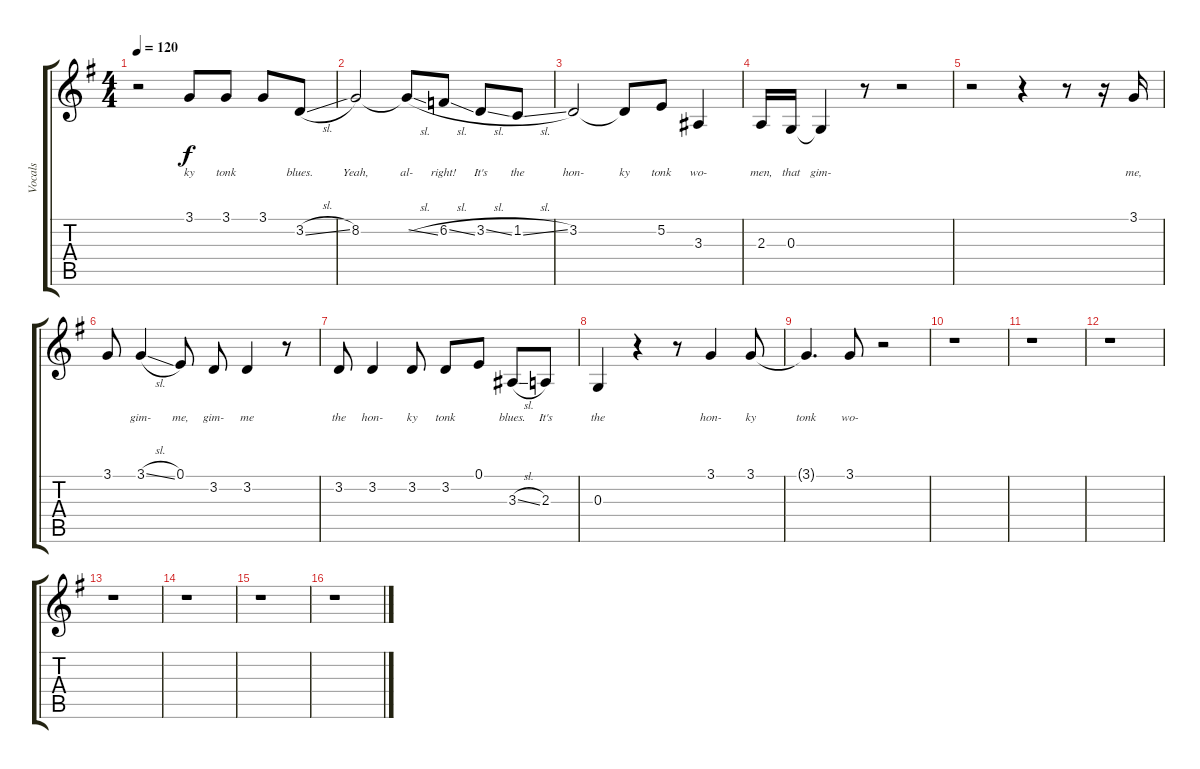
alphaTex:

\track ("Vocals" "Vocals") {instrument trumpet}
\staff {score tabs}
\tuning (E4 B3 G3 D3 A2 E2) {hide}
\ts (4 4)
\tempo 120
\clef g2
\ks g
r.2{dy f} 3.1.8{lyrics (0 "ky") lyrics (1 "") lyrics (2 "") lyrics (3 "") lyrics (4 "")} 3.1.8{lyrics (0 "tonk") lyrics (1 "") lyrics (2 "") lyrics (3 "") lyrics (4 "")} 3.1.8{lyrics (0 "") lyrics (1 "") lyrics (2 "") lyrics (3 "") lyrics (4 "")} 3.2{sl}.8{lyrics (0 "blues.") lyrics (1 "") lyrics (2 "") lyrics (3 "") lyrics (4 "")} |
8.2.2{lyrics (0 "Yeah,") lyrics (1 "") lyrics (2 "") lyrics (3 "") lyrics (4 "")} 8.2{sl t}.8{lyrics (0 "al-") lyrics (1 "") lyrics (2 "") lyrics (3 "") lyrics (4 "")} 6.2{sl}.8{lyrics (0 "right!") lyrics (1 "") lyrics (2 "") lyrics (3 "") lyrics (4 "")} 3.2{sl}.8{lyrics (0 "It's") lyrics (1 "") lyrics (2 "") lyrics (3 "") lyrics (4 "")} 1.2{sl}.8{lyrics (0 "the") lyrics (1 "") lyrics (2 "") lyrics (3 "") lyrics (4 "")} |
3.2.2{lyrics (0 "hon-") lyrics (1 "") lyrics (2 "") lyrics (3 "") lyrics (4 "")} 3.2{t}.8{lyrics (0 "ky") lyrics (1 "") lyrics (2 "") lyrics (3 "") lyrics (4 "")} 5.2.8{lyrics (0 "tonk") lyrics (1 "") lyrics (2 "") lyrics (3 "") lyrics (4 "")} 3.3.4{lyrics (0 "wo-") lyrics (1 "") lyrics (2 "") lyrics (3 "") lyrics (4 "")} |
2.3.16{lyrics (0 "men,") lyrics (1 "") lyrics (2 "") lyrics (3 "") lyrics (4 "")} 0.3.16{lyrics (0 "that") lyrics (1 "") lyrics (2 "") lyrics (3 "") lyrics (4 "")} 0.3{t}.4{lyrics (0 "gim-") lyrics (1 "") lyrics (2 "") lyrics (3 "") lyrics (4 "")} r.8 r.2 |
r.2 r.4 r.8 r.16 3.1.16{lyrics (0 "me,") lyrics (1 "") lyrics (2 "") lyrics (3 "") lyrics (4 "")} |
3.1.8{lyrics (0 "") lyrics (1 "") lyrics (2 "") lyrics (3 "") lyrics (4 "")} 3.1{sl}.4{lyrics (0 "gim-") lyrics (1 "") lyrics (2 "") lyrics (3 "") lyrics (4 "")} 0.1.8{lyrics (0 "me,") lyrics (1 "") lyrics (2 "") lyrics (3 "") lyrics (4 "")} 3.2.8{lyrics (0 "gim-") lyrics (1 "") lyrics (2 "") lyrics (3 "") lyrics (4 "")} 3.2.4{lyrics (0 "me") lyrics (1 "") lyrics (2 "") lyrics (3 "") lyrics (4 "")} r.8 |
3.2.8{lyrics (0 "the") lyrics (1 "") lyrics (2 "") lyrics (3 "") lyrics (4 "")} 3.2.4{lyrics (0 "hon-") lyrics (1 "") lyrics (2 "") lyrics (3 "") lyrics (4 "")} 3.2.8{lyrics (0 "ky") lyrics (1 "") lyrics (2 "") lyrics (3 "") lyrics (4 "")} 3.2.8{lyrics (0 "tonk") lyrics (1 "") lyrics (2 "") lyrics (3 "") lyrics (4 "")} 0.1.8{lyrics (0 "") lyrics (1 "") lyrics (2 "") lyrics (3 "") lyrics (4 "")} 3.3{sl}.8{lyrics (0 "blues.") lyrics (1 "") lyrics (2 "") lyrics (3 "") lyrics (4 "")} 2.3.8{lyrics (0 "It's") lyrics (1 "") lyrics (2 "") lyrics (3 "") lyrics (4 "")} |
0.3.4{lyrics (0 "the") lyrics (1 "") lyrics (2 "") lyrics (3 "") lyrics (4 "")} r.4 r.8 3.1.4{lyrics (0 "hon-") lyrics (1 "") lyrics (2 "") lyrics (3 "") lyrics (4 "")} 3.1.8{lyrics (0 "ky") lyrics (1 "") lyrics (2 "") lyrics (3 "") lyrics (4 "")} |
3.1{t}.4{d lyrics (0 "tonk") lyrics (1 "") lyrics (2 "") lyrics (3 "") lyrics (4 "")} 3.1.8{lyrics (0 "wo-") lyrics (1 "") lyrics (2 "") lyrics (3 "") lyrics (4 "")} r.2 |
r.1 |
r.1 |
r.1 |
r.1 |
r.1 |
r.1 |
r.1
